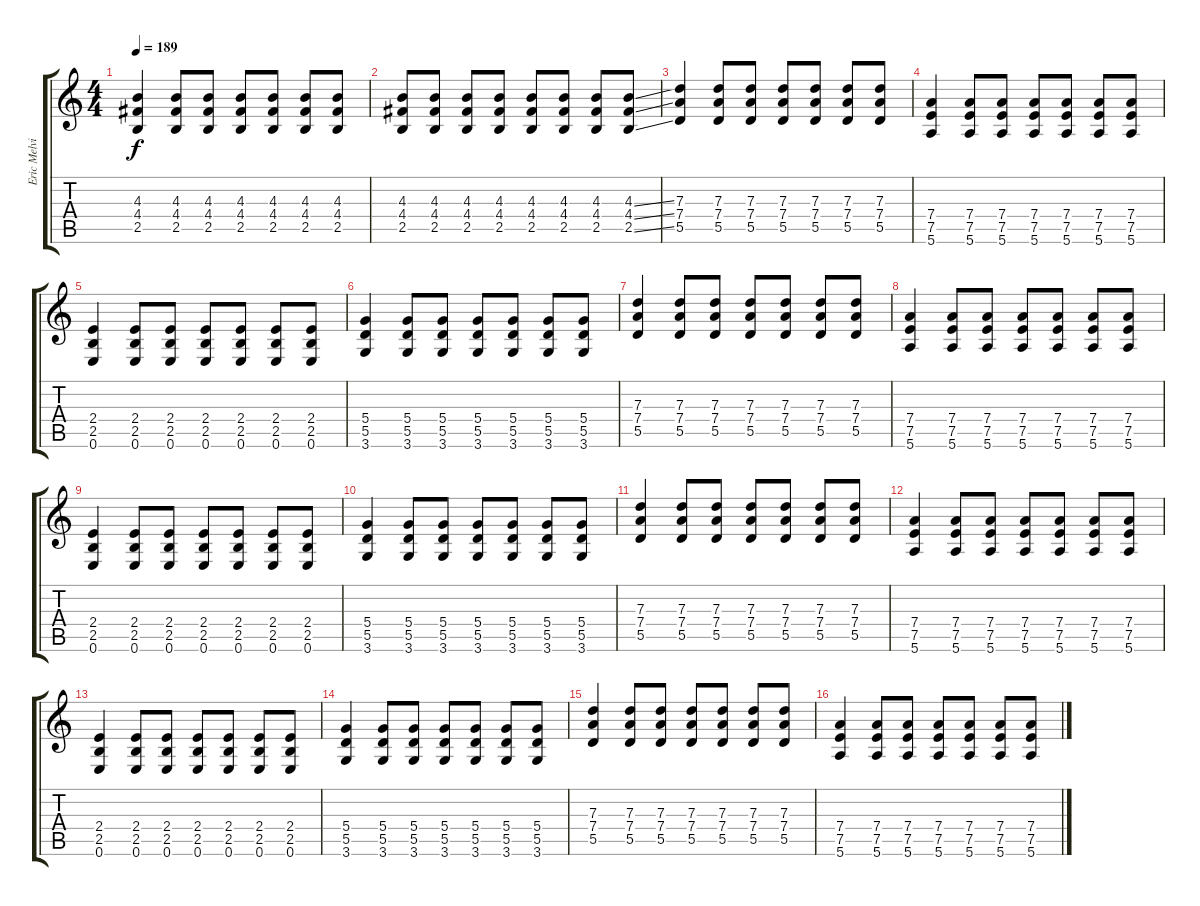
\track ("Eric Melvin" "Eric Melvi") {instrument distortionguitar}
\staff {score tabs}
\tuning (E4 B3 G3 D3 A2 E2) {hide}
\ts (4 4)
\section ("" "")
\tempo 189
\clef g2
\ks c
(4.3 4.4 2.5).4{dy f} (4.3 4.4 2.5).8 (4.3 4.4 2.5).8 (4.3 4.4 2.5).8 (4.3 4.4 2.5).8 (4.3 4.4 2.5).8 (4.3 4.4 2.5).8 |
(4.3 4.4 2.5).8 (4.3 4.4 2.5).8 (4.3 4.4 2.5).8 (4.3 4.4 2.5).8 (4.3 4.4 2.5).8 (4.3 4.4 2.5).8 (4.3 4.4 2.5).8 (4.3{ss} 4.4{ss} 2.5{ss}).8 |
(7.3 7.4 5.5).4 (7.3 7.4 5.5).8 (7.3 7.4 5.5).8 (7.3 7.4 5.5).8 (7.3 7.4 5.5).8 (7.3 7.4 5.5).8 (7.3 7.4 5.5).8 |
(7.4 7.5 5.6).4 (7.4 7.5 5.6).8 (7.4 7.5 5.6).8 (7.4 7.5 5.6).8 (7.4 7.5 5.6).8 (7.4 7.5 5.6).8 (7.4 7.5 5.6).8 |
(2.4 2.5 0.6).4 (2.4 2.5 0.6).8 (2.4 2.5 0.6).8 (2.4 2.5 0.6).8 (2.4 2.5 0.6).8 (2.4 2.5 0.6).8 (2.4 2.5 0.6).8 |
(5.4 5.5 3.6).4 (5.4 5.5 3.6).8 (5.4 5.5 3.6).8 (5.4 5.5 3.6).8 (5.4 5.5 3.6).8 (5.4 5.5 3.6).8 (5.4 5.5 3.6).8 |
(7.3 7.4 5.5).4 (7.3 7.4 5.5).8 (7.3 7.4 5.5).8 (7.3 7.4 5.5).8 (7.3 7.4 5.5).8 (7.3 7.4 5.5).8 (7.3 7.4 5.5).8 |
(7.4 7.5 5.6).4 (7.4 7.5 5.6).8 (7.4 7.5 5.6).8 (7.4 7.5 5.6).8 (7.4 7.5 5.6).8 (7.4 7.5 5.6).8 (7.4 7.5 5.6).8 |
(2.4 2.5 0.6).4 (2.4 2.5 0.6).8 (2.4 2.5 0.6).8 (2.4 2.5 0.6).8 (2.4 2.5 0.6).8 (2.4 2.5 0.6).8 (2.4 2.5 0.6).8 |
(5.4 5.5 3.6).4 (5.4 5.5 3.6).8 (5.4 5.5 3.6).8 (5.4 5.5 3.6).8 (5.4 5.5 3.6).8 (5.4 5.5 3.6).8 (5.4 5.5 3.6).8 |
(7.3 7.4 5.5).4 (7.3 7.4 5.5).8 (7.3 7.4 5.5).8 (7.3 7.4 5.5).8 (7.3 7.4 5.5).8 (7.3 7.4 5.5).8 (7.3 7.4 5.5).8 |
(7.4 7.5 5.6).4 (7.4 7.5 5.6).8 (7.4 7.5 5.6).8 (7.4 7.5 5.6).8 (7.4 7.5 5.6).8 (7.4 7.5 5.6).8 (7.4 7.5 5.6).8 |
(2.4 2.5 0.6).4 (2.4 2.5 0.6).8 (2.4 2.5 0.6).8 (2.4 2.5 0.6).8 (2.4 2.5 0.6).8 (2.4 2.5 0.6).8 (2.4 2.5 0.6).8 |
(5.4 5.5 3.6).4 (5.4 5.5 3.6).8 (5.4 5.5 3.6).8 (5.4 5.5 3.6).8 (5.4 5.5 3.6).8 (5.4 5.5 3.6).8 (5.4 5.5 3.6).8 |
(7.3 7.4 5.5).4 (7.3 7.4 5.5).8 (7.3 7.4 5.5).8 (7.3 7.4 5.5).8 (7.3 7.4 5.5).8 (7.3 7.4 5.5).8 (7.3 7.4 5.5).8 |
(7.4 7.5 5.6).4 (7.4 7.5 5.6).8 (7.4 7.5 5.6).8 (7.4 7.5 5.6).8 (7.4 7.5 5.6).8 (7.4 7.5 5.6).8 (7.4 7.5 5.6).8
